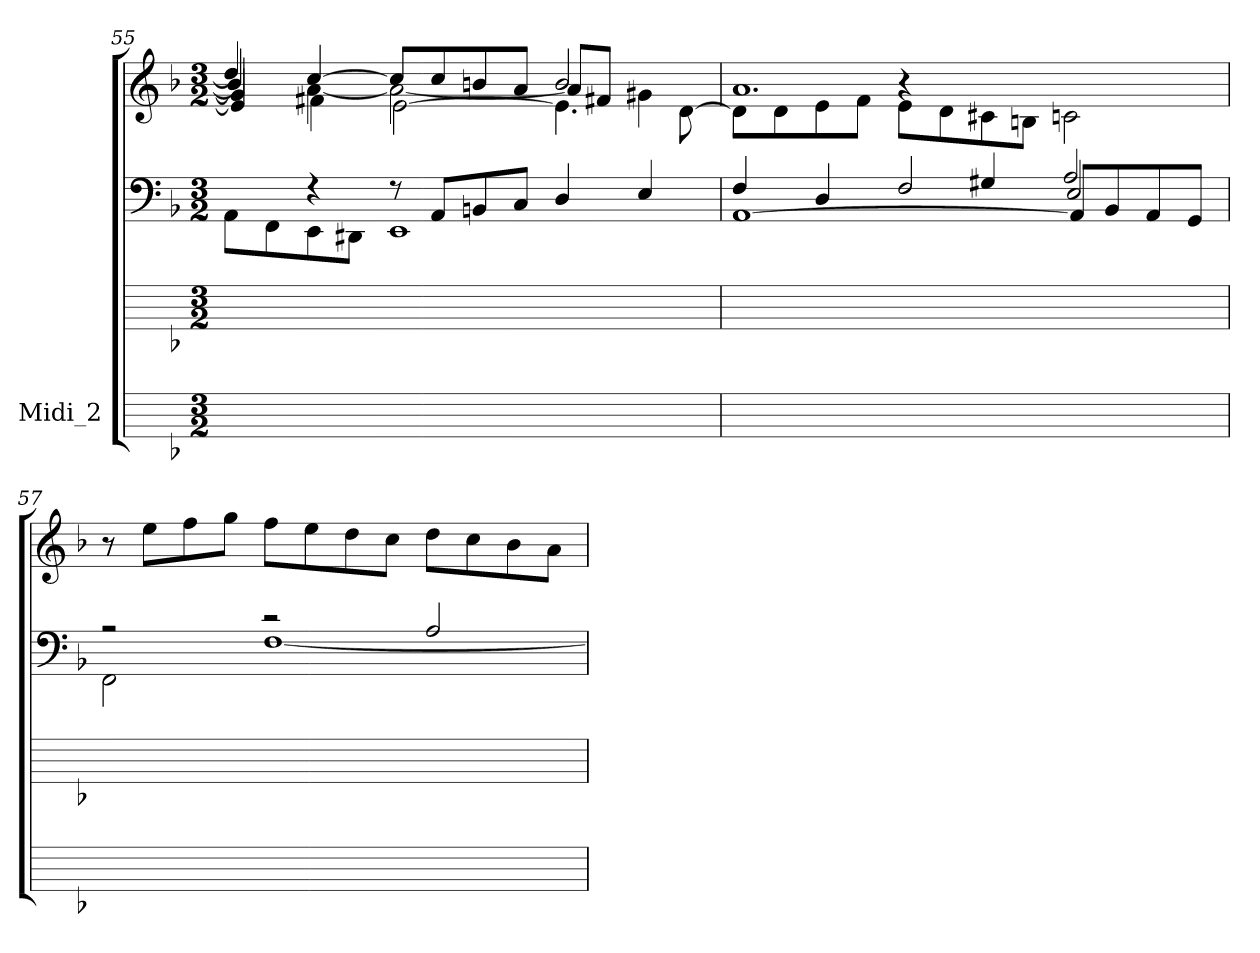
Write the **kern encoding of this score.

**kern	**kern	**kern	**kern
*part1	*part1	*part1	*part1
*staff4	*staff3	*staff2	*staff1
*I"Midi_2	*	*	*
*	*	*clefF4	*clefG2
*k[b-]	*k[b-]	*k[b-]	*k[b-]
*F:	*F:	*F:	*F:
*M3/2	*M3/2	*M3/2	*M3/2
=55	=55	=55	=55
*	*	*^	*^
*	*	*	*	*	*^
*	*	*	*	*	*	*^
1.ryy	1.ryy	4ryy	8AAL	4dd/]	4b/]	4g#/]	4e/]
.	.	.	8FF	.	.	.	.
.	.	4r	8EE	[4cc/	[4a\	4f#X\	1ryy
.	.	.	8DD#XJ	.	.	.	.
.	.	8r	1EE\	8cc/L]	2a\_	[2e\	.
.	.	8AAL	.	8cc/	.	.	.
.	.	8BBn/	.	8bn/	.	.	.
.	.	8C/J	.	8a/J	.	.	.
.	.	4D/	.	2b/	8a/L]	4.e\]	.
.	.	.	.	.	8f#X/J	.	.
.	.	4E/	.	.	4g#X\	.	4ryy
.	.	.	.	.	.	[8d\	.
*	*	*	*	*	*	*v	*v
=56	=56	=56	=56	=56	=56	=56
*	*	*	*^	*	*	*
1.ryy	1.ryy	2.ryy	4F/	[1AA\	1.a/	2ryy	8dL]
.	.	.	.	.	.	.	8d\
.	.	.	4D/	.	.	.	8e\
.	.	.	.	.	.	.	8f\J
.	.	.	2F/	.	.	4r	8eL
.	.	.	.	.	.	.	8d\
.	.	4G#X/	.	.	.	2.ryy	8c#X\
.	.	.	.	.	.	.	8Bn\J
.	.	2A/	2E/	8AAL]	.	.	2cn\
.	.	.	.	8BB-	.	.	.
.	.	.	.	8AA	.	.	.
.	.	.	.	8GGJ	.	.	.
*	*	*	*v	*v	*	*	*
!!LO:LB:g=z	!!	!!
=57	=57	=57	=57	=57	=57	=57
1.ryy	1.ryy	2r	2FF\	8r	8r	1.ryy
.	.	.	.	8ryy	8eeL	.
.	.	.	.	4ryy	8ff	.
.	.	.	.	.	8ggJ	.
.	.	2r	[1F\	2ryy	8ffL	.
.	.	.	.	.	8ee	.
.	.	.	.	.	8dd	.
.	.	.	.	.	8ccJ	.
.	.	2A/	.	2ryy	8ddL	.
.	.	.	.	.	8cc	.
.	.	.	.	.	8b-	.
.	.	.	.	.	8aJ	.
*	*	*v	*v	*	*	*
*	*	*	*v	*v	*v
=	=	=	=
*-	*-	*-	*-
